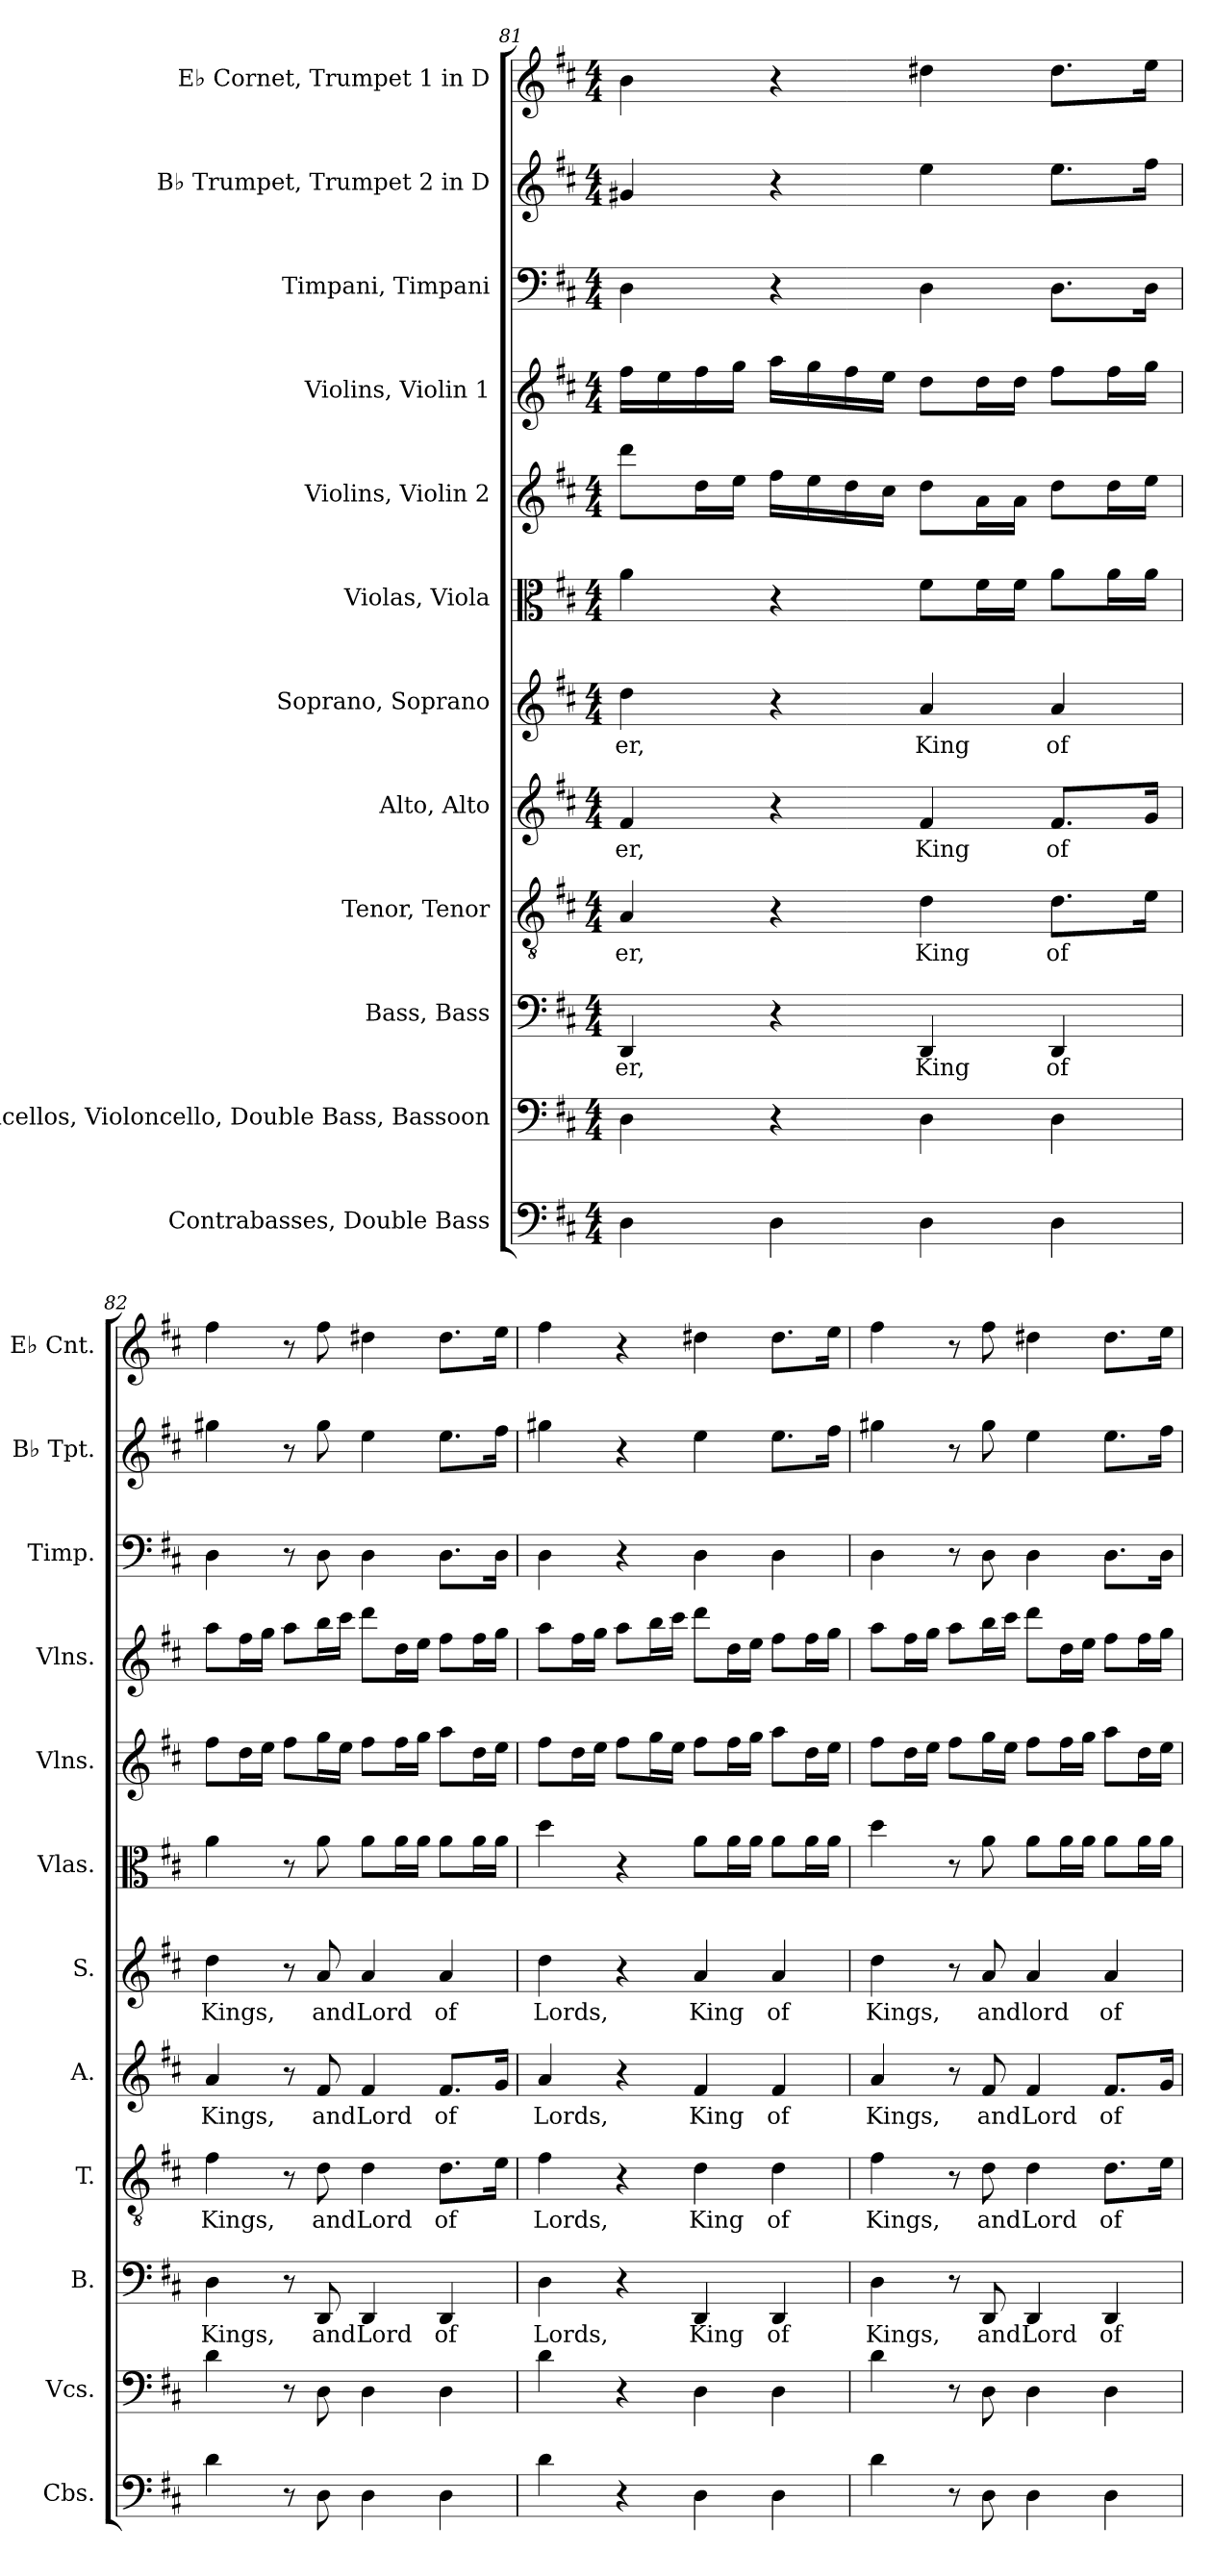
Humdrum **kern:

**kern	**kern	**kern	**text	**kern	**text	**kern	**text	**kern	**text	**kern	**kern	**kern	**kern	**kern	**kern
*part12	*part11	*part10	*part10	*part9	*part9	*part8	*part8	*part7	*part7	*part6	*part5	*part4	*part3	*part2	*part1
*staff12	*staff11	*staff10	*staff10	*staff9	*staff9	*staff8	*staff8	*staff7	*staff7	*staff6	*staff5	*staff4	*staff3	*staff2	*staff1
*I"Contrabasses, Double Bass	*I"Violoncellos, Violoncello, Double Bass, Bassoon	*I"Bass, Bass	*	*I"Tenor, Tenor	*	*I"Alto, Alto	*	*I"Soprano, Soprano	*	*I"Violas, Viola	*I"Violins, Violin 2	*I"Violins, Violin 1	*I"Timpani, Timpani	*I"B♭ Trumpet, Trumpet 2 in D	*I"E♭ Cornet, Trumpet 1 in D
*I'Cbs.	*I'Vcs.	*I'B.	*	*I'T.	*	*I'A.	*	*I'S.	*	*I'Vlas.	*I'Vlns.	*I'Vlns.	*I'Timp.	*I'B♭ Tpt.	*I'E♭ Cnt.
*clefF4	*clefF4	*clefF4	*	*clefGv2	*	*clefG2	*	*clefG2	*	*clefC3	*clefG2	*clefG2	*clefF4	*clefG2	*clefG2
*ITrd7c12	*	*	*	*	*	*	*	*	*	*	*	*	*	*ITrd1c2	*ITrd-2c-3
*k[f#c#]	*k[f#c#]	*k[f#c#]	*	*k[f#c#]	*	*k[f#c#]	*	*k[f#c#]	*	*k[f#c#]	*k[f#c#]	*k[f#c#]	*k[f#c#]	*k[]	*k[b-]
*M4/4	*M4/4	*M4/4	*	*M4/4	*	*M4/4	*	*M4/4	*	*M4/4	*M4/4	*M4/4	*M4/4	*M4/4	*M4/4
=81	=81	=81	=81	=81	=81	=81	=81	=81	=81	=81	=81	=81	=81	=81	=81
!	!	!	!LO:LY:b	!	!LO:LY:b	!	!LO:LY:b	!	!LO:LY:b	!	!	!	!	!	!
4DD\	4D\	4DD/	er,	4A/	er,	4f#/	er,	4dd\	er,	4a\	8ddd\L	16ff#\LL	4D\	4f#X/	4dd\
.	.	.	.	.	.	.	.	.	.	.	.	16ee\	.	.	.
.	.	.	.	.	.	.	.	.	.	.	16dd\L	16ff#\	.	.	.
.	.	.	.	.	.	.	.	.	.	.	16ee\JJ	16gg\JJ	.	.	.
4DD\	4r	4r	.	4r	.	4r	.	4r	.	4r	16ff#\LL	16aa\LL	4r	4r	4r
.	.	.	.	.	.	.	.	.	.	.	16ee\	16gg\	.	.	.
.	.	.	.	.	.	.	.	.	.	.	16dd\	16ff#\	.	.	.
.	.	.	.	.	.	.	.	.	.	.	16cc#\JJ	16ee\JJ	.	.	.
!	!	!	!LO:LY:b	!	!LO:LY:b	!	!LO:LY:b	!	!LO:LY:b	!	!	!	!	!	!
4DD\	4D\	4DD/	King	4d\	King	4f#/	King	4a/	King	8f#\L	8dd\L	8dd\L	4D\	4dd\	4ff#X\
.	.	.	.	.	.	.	.	.	.	16f#\L	16a\L	16dd\L	.	.	.
.	.	.	.	.	.	.	.	.	.	16f#\JJ	16a\JJ	16dd\JJ	.	.	.
!	!	!	!LO:LY:b	!	!LO:LY:b	!	!LO:LY:b	!	!LO:LY:b	!	!	!	!	!	!
4DD\	4D\	4DD/	of	8.d\L	of	8.f#/L	of	4a/	of	8a\L	8dd\L	8ff#\L	8.D\L	8.dd\L	8.ff#\L
.	.	.	.	.	.	.	.	.	.	16a\L	16dd\L	16ff#\L	.	.	.
.	.	.	.	16e\Jk	.	16g/Jk	.	.	.	16a\JJ	16ee\JJ	16gg\JJ	16D\Jk	16ee\Jk	16gg\Jk
=82	=82	=82	=82	=82	=82	=82	=82	=82	=82	=82	=82	=82	=82	=82	=82
!	!	!	!LO:LY:b	!	!LO:LY:b	!	!LO:LY:b	!	!LO:LY:b	!	!	!	!	!	!
4D\	4d\	4D\	Kings,	4f#\	Kings,	4a/	Kings,	4dd\	Kings,	4a\	8ff#\L	8aa\L	4D\	4ff#X\	4aa\
.	.	.	.	.	.	.	.	.	.	.	16dd\L	16ff#\L	.	.	.
.	.	.	.	.	.	.	.	.	.	.	16ee\JJ	16gg\JJ	.	.	.
8r	8r	8r	.	8r	.	8r	.	8r	.	8r	8ff#\L	8aa\L	8r	8r	8r
!	!	!	!LO:LY:b	!	!LO:LY:b	!	!LO:LY:b	!	!LO:LY:b	!	!	!	!	!	!
8DD\	8D\	8DD/	and	8d\	and	8f#/	and	8a/	and	8a\	16gg\L	16bb\L	8D\	8ff#\	8aa\
.	.	.	.	.	.	.	.	.	.	.	16ee\JJ	16ccc#\JJ	.	.	.
!	!	!	!LO:LY:b	!	!LO:LY:b	!	!LO:LY:b	!	!LO:LY:b	!	!	!	!	!	!
4DD\	4D\	4DD/	Lord	4d\	Lord	4f#/	Lord	4a/	Lord	8a\L	8ff#\L	8ddd\L	4D\	4dd\	4ff#X\
.	.	.	.	.	.	.	.	.	.	16a\L	16ff#\L	16dd\L	.	.	.
.	.	.	.	.	.	.	.	.	.	16a\JJ	16gg\JJ	16ee\JJ	.	.	.
!	!	!	!LO:LY:b	!	!LO:LY:b	!	!LO:LY:b	!	!LO:LY:b	!	!	!	!	!	!
4DD\	4D\	4DD/	of	8.d\L	of	8.f#/L	of	4a/	of	8a\L	8aa\L	8ff#\L	8.D\L	8.dd\L	8.ff#\L
.	.	.	.	.	.	.	.	.	.	16a\L	16dd\L	16ff#\L	.	.	.
.	.	.	.	16e\Jk	.	16g/Jk	.	.	.	16a\JJ	16ee\JJ	16gg\JJ	16D\Jk	16ee\Jk	16gg\Jk
!!LO:PB:g=z
=83	=83	=83	=83	=83	=83	=83	=83	=83	=83	=83	=83	=83	=83	=83	=83
!	!	!	!LO:LY:b	!	!LO:LY:b	!	!LO:LY:b	!	!LO:LY:b	!	!	!	!	!	!
4D\	4d\	4D\	Lords,	4f#\	Lords,	4a/	Lords,	4dd\	Lords,	4dd\	8ff#\L	8aa\L	4D\	4ff#X\	4aa\
.	.	.	.	.	.	.	.	.	.	.	16dd\L	16ff#\L	.	.	.
.	.	.	.	.	.	.	.	.	.	.	16ee\JJ	16gg\JJ	.	.	.
4r	4r	4r	.	4r	.	4r	.	4r	.	4r	8ff#\L	8aa\L	4r	4r	4r
.	.	.	.	.	.	.	.	.	.	.	16gg\L	16bb\L	.	.	.
.	.	.	.	.	.	.	.	.	.	.	16ee\JJ	16ccc#\JJ	.	.	.
!	!	!	!LO:LY:b	!	!LO:LY:b	!	!LO:LY:b	!	!LO:LY:b	!	!	!	!	!	!
4DD\	4D\	4DD/	King	4d\	King	4f#/	King	4a/	King	8a\L	8ff#\L	8ddd\L	4D\	4dd\	4ff#X\
.	.	.	.	.	.	.	.	.	.	16a\L	16ff#\L	16dd\L	.	.	.
.	.	.	.	.	.	.	.	.	.	16a\JJ	16gg\JJ	16ee\JJ	.	.	.
!	!	!	!LO:LY:b	!	!LO:LY:b	!	!LO:LY:b	!	!LO:LY:b	!	!	!	!	!	!
4DD\	4D\	4DD/	of	4d\	of	4f#/	of	4a/	of	8a\L	8aa\L	8ff#\L	4D\	8.dd\L	8.ff#\L
.	.	.	.	.	.	.	.	.	.	16a\L	16dd\L	16ff#\L	.	.	.
.	.	.	.	.	.	.	.	.	.	16a\JJ	16ee\JJ	16gg\JJ	.	16ee\Jk	16gg\Jk
=84	=84	=84	=84	=84	=84	=84	=84	=84	=84	=84	=84	=84	=84	=84	=84
!	!	!	!LO:LY:b	!	!LO:LY:b	!	!LO:LY:b	!	!LO:LY:b	!	!	!	!	!	!
4D\	4d\	4D\	Kings,	4f#\	Kings,	4a/	Kings,	4dd\	Kings,	4dd\	8ff#\L	8aa\L	4D\	4ff#X\	4aa\
.	.	.	.	.	.	.	.	.	.	.	16dd\L	16ff#\L	.	.	.
.	.	.	.	.	.	.	.	.	.	.	16ee\JJ	16gg\JJ	.	.	.
8r	8r	8r	.	8r	.	8r	.	8r	.	8r	8ff#\L	8aa\L	8r	8r	8r
!	!	!	!LO:LY:b	!	!LO:LY:b	!	!LO:LY:b	!	!LO:LY:b	!	!	!	!	!	!
8DD\	8D\	8DD/	and	8d\	and	8f#/	and	8a/	and	8a\	16gg\L	16bb\L	8D\	8ff#\	8aa\
.	.	.	.	.	.	.	.	.	.	.	16ee\JJ	16ccc#\JJ	.	.	.
!	!	!	!LO:LY:b	!	!LO:LY:b	!	!LO:LY:b	!	!LO:LY:b	!	!	!	!	!	!
4DD\	4D\	4DD/	Lord	4d\	Lord	4f#/	Lord	4a/	lord	8a\L	8ff#\L	8ddd\L	4D\	4dd\	4ff#X\
.	.	.	.	.	.	.	.	.	.	16a\L	16ff#\L	16dd\L	.	.	.
.	.	.	.	.	.	.	.	.	.	16a\JJ	16gg\JJ	16ee\JJ	.	.	.
!	!	!	!LO:LY:b	!	!LO:LY:b	!	!LO:LY:b	!	!LO:LY:b	!	!	!	!	!	!
4DD\	4D\	4DD/	of	8.d\L	of	8.f#/L	of	4a/	of	8a\L	8aa\L	8ff#\L	8.D\L	8.dd\L	8.ff#\L
.	.	.	.	.	.	.	.	.	.	16a\L	16dd\L	16ff#\L	.	.	.
.	.	.	.	16e\Jk	.	16g/Jk	.	.	.	16a\JJ	16ee\JJ	16gg\JJ	16D\Jk	16ee\Jk	16gg\Jk
=	=	=	=	=	=	=	=	=	=	=	=	=	=	=	=
*-	*-	*-	*-	*-	*-	*-	*-	*-	*-	*-	*-	*-	*-	*-	*-
